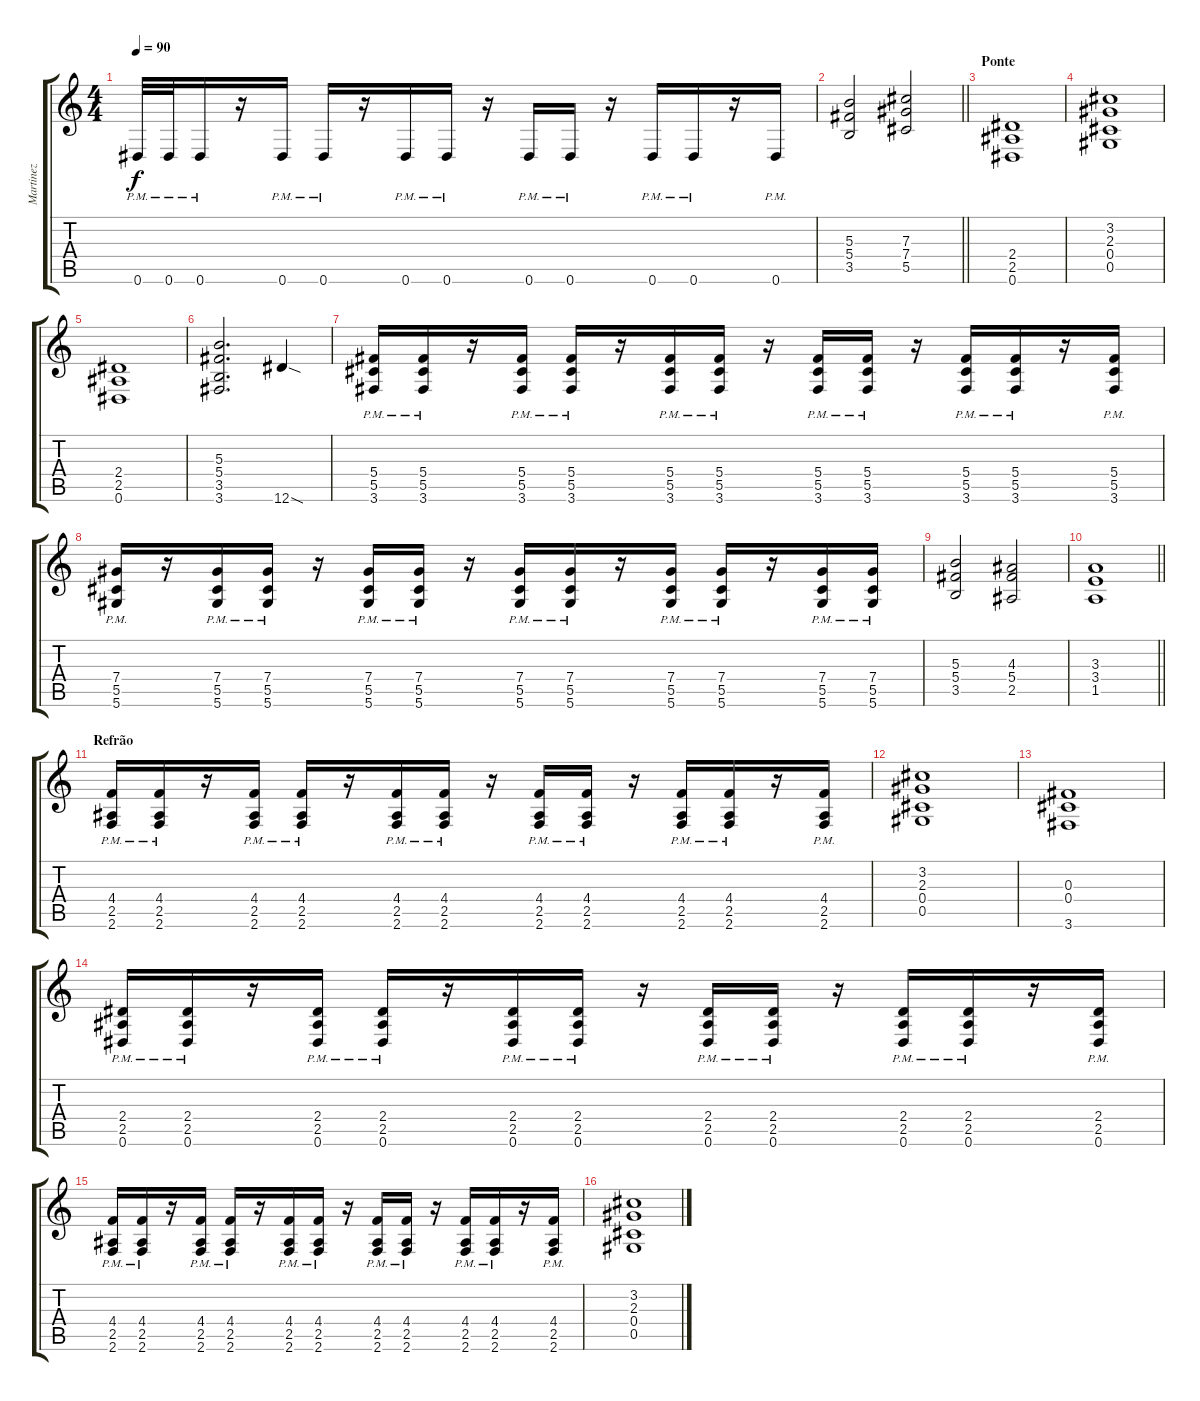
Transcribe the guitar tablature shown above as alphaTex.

\track ("Martinez" "Martinez") {instrument distortionguitar}
\staff {score tabs}
\tuning (Eb4 Bb3 Gb3 Db3 Ab2 Eb2) {hide}
\ts (4 4)
\tempo 90
\clef g2
\ks c
0.6{pm}.32{dy f} 0.6{pm}.32 0.6{pm}.16 r.16 0.6{pm}.16 0.6{pm}.16 r.16 0.6{pm}.16 0.6{pm}.16 r.16 0.6{pm}.16 0.6{pm}.16 r.16 0.6{pm}.16 0.6{pm}.16 r.16 0.6{pm}.16 |
\barLineRight lightlight
(5.3 5.4 3.5).2 (7.3 7.4 5.5).2 |
\section ("" "Ponte")
(2.4 2.5 0.6).1 |
(3.2 2.3 0.4 0.5).1 |
(2.4 2.5 0.6).1 |
(5.3 5.4 3.5 3.6).2{d} 12.6{sod}.4 |
(5.4{pm} 5.5{pm} 3.6{pm}).16 (5.4{pm} 5.5{pm} 3.6{pm}).16 r.16 (5.4{pm} 5.5{pm} 3.6{pm}).16 (5.4{pm} 5.5{pm} 3.6{pm}).16 r.16 (5.4{pm} 5.5{pm} 3.6{pm}).16 (5.4{pm} 5.5{pm} 3.6{pm}).16 r.16 (5.4{pm} 5.5{pm} 3.6{pm}).16 (5.4{pm} 5.5{pm} 3.6{pm}).16 r.16 (5.4{pm} 5.5{pm} 3.6{pm}).16 (5.4{pm} 5.5{pm} 3.6{pm}).16 r.16 (5.4{pm} 5.5{pm} 3.6{pm}).16 |
(7.4{pm} 5.5{pm} 5.6{pm}).16 r.16 (7.4{pm} 5.5{pm} 5.6{pm}).16 (7.4{pm} 5.5{pm} 5.6{pm}).16 r.16 (7.4{pm} 5.5{pm} 5.6{pm}).16 (7.4{pm} 5.5{pm} 5.6{pm}).16 r.16 (7.4{pm} 5.5{pm} 5.6{pm}).16 (7.4{pm} 5.5{pm} 5.6{pm}).16 r.16 (7.4{pm} 5.5{pm} 5.6{pm}).16 (7.4{pm} 5.5{pm} 5.6{pm}).16 r.16 (7.4{pm} 5.5{pm} 5.6{pm}).16 (7.4{pm} 5.5{pm} 5.6{pm}).16 |
(5.3 5.4 3.5).2 (4.3 5.4 2.5).2 |
\barLineRight lightlight
(3.3 3.4 1.5).1 |
\section ("" "Refrão")
(4.4{pm} 2.5{pm} 2.6{pm}).16 (4.4{pm} 2.5{pm} 2.6{pm}).16 r.16 (4.4{pm} 2.5{pm} 2.6{pm}).16 (4.4{pm} 2.5{pm} 2.6{pm}).16 r.16 (4.4{pm} 2.5{pm} 2.6{pm}).16 (4.4{pm} 2.5{pm} 2.6{pm}).16 r.16 (4.4{pm} 2.5{pm} 2.6{pm}).16 (4.4{pm} 2.5{pm} 2.6{pm}).16 r.16 (4.4{pm} 2.5{pm} 2.6{pm}).16 (4.4{pm} 2.5{pm} 2.6{pm}).16 r.16 (4.4{pm} 2.5{pm} 2.6{pm}).16 |
(3.2 2.3 0.4 0.5).1 |
(0.3 0.4 3.6).1 |
(2.4{pm} 2.5{pm} 0.6{pm}).16 (2.4{pm} 2.5{pm} 0.6{pm}).16 r.16 (2.4{pm} 2.5{pm} 0.6{pm}).16 (2.4{pm} 2.5{pm} 0.6{pm}).16 r.16 (2.4{pm} 2.5{pm} 0.6{pm}).16 (2.4{pm} 2.5{pm} 0.6{pm}).16 r.16 (2.4{pm} 2.5{pm} 0.6{pm}).16 (2.4{pm} 2.5{pm} 0.6{pm}).16 r.16 (2.4{pm} 2.5{pm} 0.6{pm}).16 (2.4{pm} 2.5{pm} 0.6{pm}).16 r.16 (2.4{pm} 2.5{pm} 0.6{pm}).16 |
(4.4{pm} 2.5{pm} 2.6{pm}).16 (4.4{pm} 2.5{pm} 2.6{pm}).16 r.16 (4.4{pm} 2.5{pm} 2.6{pm}).16 (4.4{pm} 2.5{pm} 2.6{pm}).16 r.16 (4.4{pm} 2.5{pm} 2.6{pm}).16 (4.4{pm} 2.5{pm} 2.6{pm}).16 r.16 (4.4{pm} 2.5{pm} 2.6{pm}).16 (4.4{pm} 2.5{pm} 2.6{pm}).16 r.16 (4.4{pm} 2.5{pm} 2.6{pm}).16 (4.4{pm} 2.5{pm} 2.6{pm}).16 r.16 (4.4{pm} 2.5{pm} 2.6{pm}).16 |
(3.2 2.3 0.4 0.5).1
